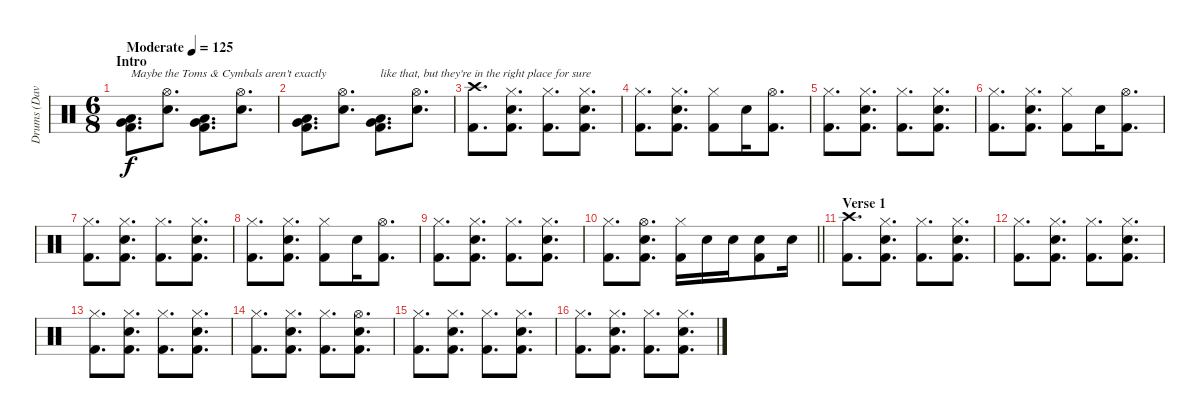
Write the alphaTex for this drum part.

\track ("Drums (Dave Grohl)" "Drums (Dav") {instrument percussion}
\staff {score}
\articulation defaults
\ts (6 8)
\section ("" "Intro")
\tempo (125 "Moderate")
\clef neutral
\ks c
("Very Low Tom (hit)" "Low Tom (hit)" "Kick (hit) 2").8{d txt "Maybe the Toms & Cymbals aren't exactly" dy f} ("Hi-Hat (open)" "Electric Snare (hit)").8{d} ("Very Low Tom (hit)" "Low Tom (hit)" "Kick (hit) 2").8{d} ("Hi-Hat (open)" "Electric Snare (hit)").8{d} |
("Very Low Tom (hit)" "Low Tom (hit)" "Kick (hit) 2").8{d} ("Hi-Hat (open)" "Electric Snare (hit)").8{d} ("Very Low Tom (hit)" "Low Tom (hit)" "Kick (hit) 2").8{d txt "like that, but they're in the right place for sure"} ("Hi-Hat (open)" "Electric Snare (hit)").8{d} |
("Crash high (hit)" "Kick (hit) 2").8{d} ("Hi-Hat (closed)" "Electric Snare (hit)" "Kick (hit) 2").8{d} ("Hi-Hat (closed)" "Kick (hit) 2").8{d} ("Hi-Hat (closed)" "Electric Snare (hit)" "Kick (hit) 2").8{d} |
("Hi-Hat (closed)" "Kick (hit) 2").8{d} ("Hi-Hat (closed)" "Electric Snare (hit)" "Kick (hit) 2").8{d} ("Hi-Hat (closed)" "Kick (hit) 2").8 "Electric Snare (hit)".16 ("Hi-Hat (open)" "Kick (hit) 2").8{d} |
("Hi-Hat (closed)" "Kick (hit) 2").8{d} ("Hi-Hat (closed)" "Electric Snare (hit)" "Kick (hit) 2").8{d} ("Hi-Hat (closed)" "Kick (hit) 2").8{d} ("Hi-Hat (closed)" "Electric Snare (hit)" "Kick (hit) 2").8{d} |
("Hi-Hat (closed)" "Kick (hit) 2").8{d} ("Hi-Hat (closed)" "Electric Snare (hit)" "Kick (hit) 2").8{d} ("Hi-Hat (closed)" "Kick (hit) 2").8 "Electric Snare (hit)".16 ("Hi-Hat (open)" "Kick (hit) 2").8{d} |
("Hi-Hat (closed)" "Kick (hit) 2").8{d} ("Hi-Hat (closed)" "Electric Snare (hit)" "Kick (hit) 2").8{d} ("Hi-Hat (closed)" "Kick (hit) 2").8{d} ("Hi-Hat (closed)" "Electric Snare (hit)" "Kick (hit) 2").8{d} |
("Hi-Hat (closed)" "Kick (hit) 2").8{d} ("Hi-Hat (closed)" "Electric Snare (hit)" "Kick (hit) 2").8{d} ("Hi-Hat (closed)" "Kick (hit) 2").8 "Electric Snare (hit)".16 ("Hi-Hat (open)" "Kick (hit) 2").8{d} |
("Hi-Hat (closed)" "Kick (hit) 2").8{d} ("Hi-Hat (closed)" "Electric Snare (hit)" "Kick (hit) 2").8{d} ("Hi-Hat (closed)" "Kick (hit) 2").8{d} ("Hi-Hat (closed)" "Electric Snare (hit)" "Kick (hit) 2").8{d} |
\barLineRight lightlight
("Hi-Hat (closed)" "Kick (hit) 2").8{d} ("Hi-Hat (open)" "Electric Snare (hit)" "Kick (hit) 2").8{d} ("Hi-Hat (closed)" "Kick (hit) 2").16 "Electric Snare (hit)".16 "Electric Snare (hit)".16 ("Electric Snare (hit)" "Kick (hit) 2").8 "Electric Snare (hit)".16 |
\section ("" "Verse 1")
("Crash high (hit)" "Kick (hit) 2").8{d} ("Hi-Hat (closed)" "Electric Snare (hit)" "Kick (hit) 2").8{d} ("Hi-Hat (closed)" "Kick (hit) 2").8{d} ("Hi-Hat (closed)" "Electric Snare (hit)" "Kick (hit) 2").8{d} |
("Hi-Hat (closed)" "Kick (hit) 2").8{d} ("Hi-Hat (closed)" "Electric Snare (hit)" "Kick (hit) 2").8{d} ("Hi-Hat (closed)" "Kick (hit) 2").8{d} ("Hi-Hat (closed)" "Electric Snare (hit)" "Kick (hit) 2").8{d} |
("Hi-Hat (closed)" "Kick (hit) 2").8{d} ("Hi-Hat (closed)" "Electric Snare (hit)" "Kick (hit) 2").8{d} ("Hi-Hat (closed)" "Kick (hit) 2").8{d} ("Hi-Hat (closed)" "Electric Snare (hit)" "Kick (hit) 2").8{d} |
("Hi-Hat (closed)" "Kick (hit) 2").8{d} ("Hi-Hat (closed)" "Electric Snare (hit)" "Kick (hit) 2").8{d} ("Hi-Hat (closed)" "Kick (hit) 2").8{d} ("Hi-Hat (open)" "Electric Snare (hit)" "Kick (hit) 2").8{d} |
("Hi-Hat (closed)" "Kick (hit) 2").8{d} ("Hi-Hat (closed)" "Electric Snare (hit)" "Kick (hit) 2").8{d} ("Hi-Hat (closed)" "Kick (hit) 2").8{d} ("Hi-Hat (closed)" "Electric Snare (hit)" "Kick (hit) 2").8{d} |
("Hi-Hat (closed)" "Kick (hit) 2").8{d} ("Hi-Hat (closed)" "Electric Snare (hit)" "Kick (hit) 2").8{d} ("Hi-Hat (closed)" "Kick (hit) 2").8{d} ("Hi-Hat (closed)" "Electric Snare (hit)" "Kick (hit) 2").8{d}
